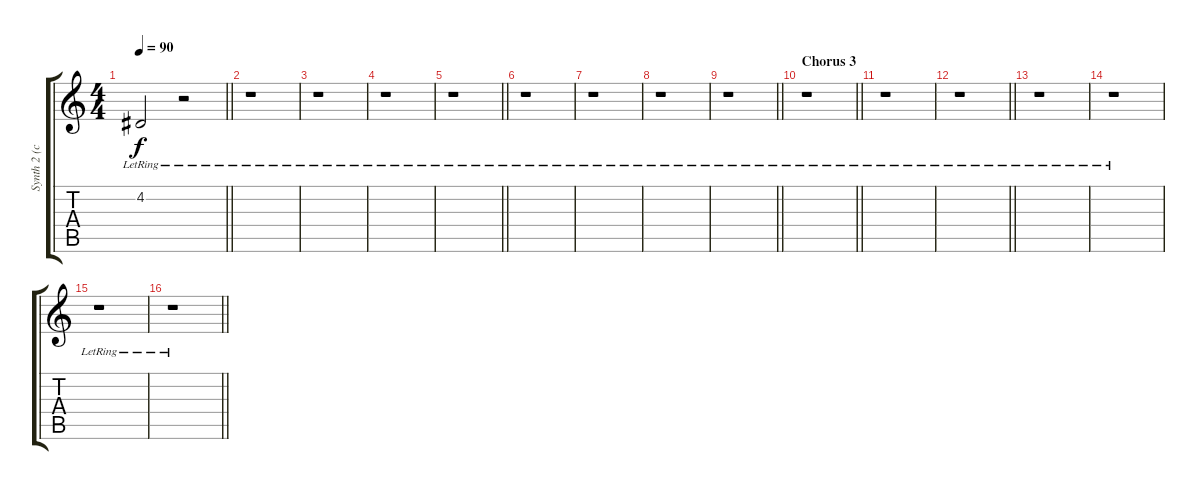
\track ("Synth 2 (crystal)" "Synth 2 (c") {instrument musicbox}
\staff {score tabs}
\tuning (E4 B3 G3 D3 A2 E2) {hide}
\ts (4 4)
\tempo 90
\clef g2
\barLineRight lightlight
\ks c
4.2{lr}.2{dy f} r.2 |
r.1 |
r.1 |
r.1 |
\barLineRight lightlight
r.1 |
r.1 |
r.1 |
r.1 |
\barLineRight lightlight
r.1 |
\section ("" "Chorus 3")
\barLineRight lightlight
r.1 |
r.1 |
\barLineRight lightlight
r.1 |
r.1 |
r.1 |
r.1 |
\barLineRight lightlight
r.1
